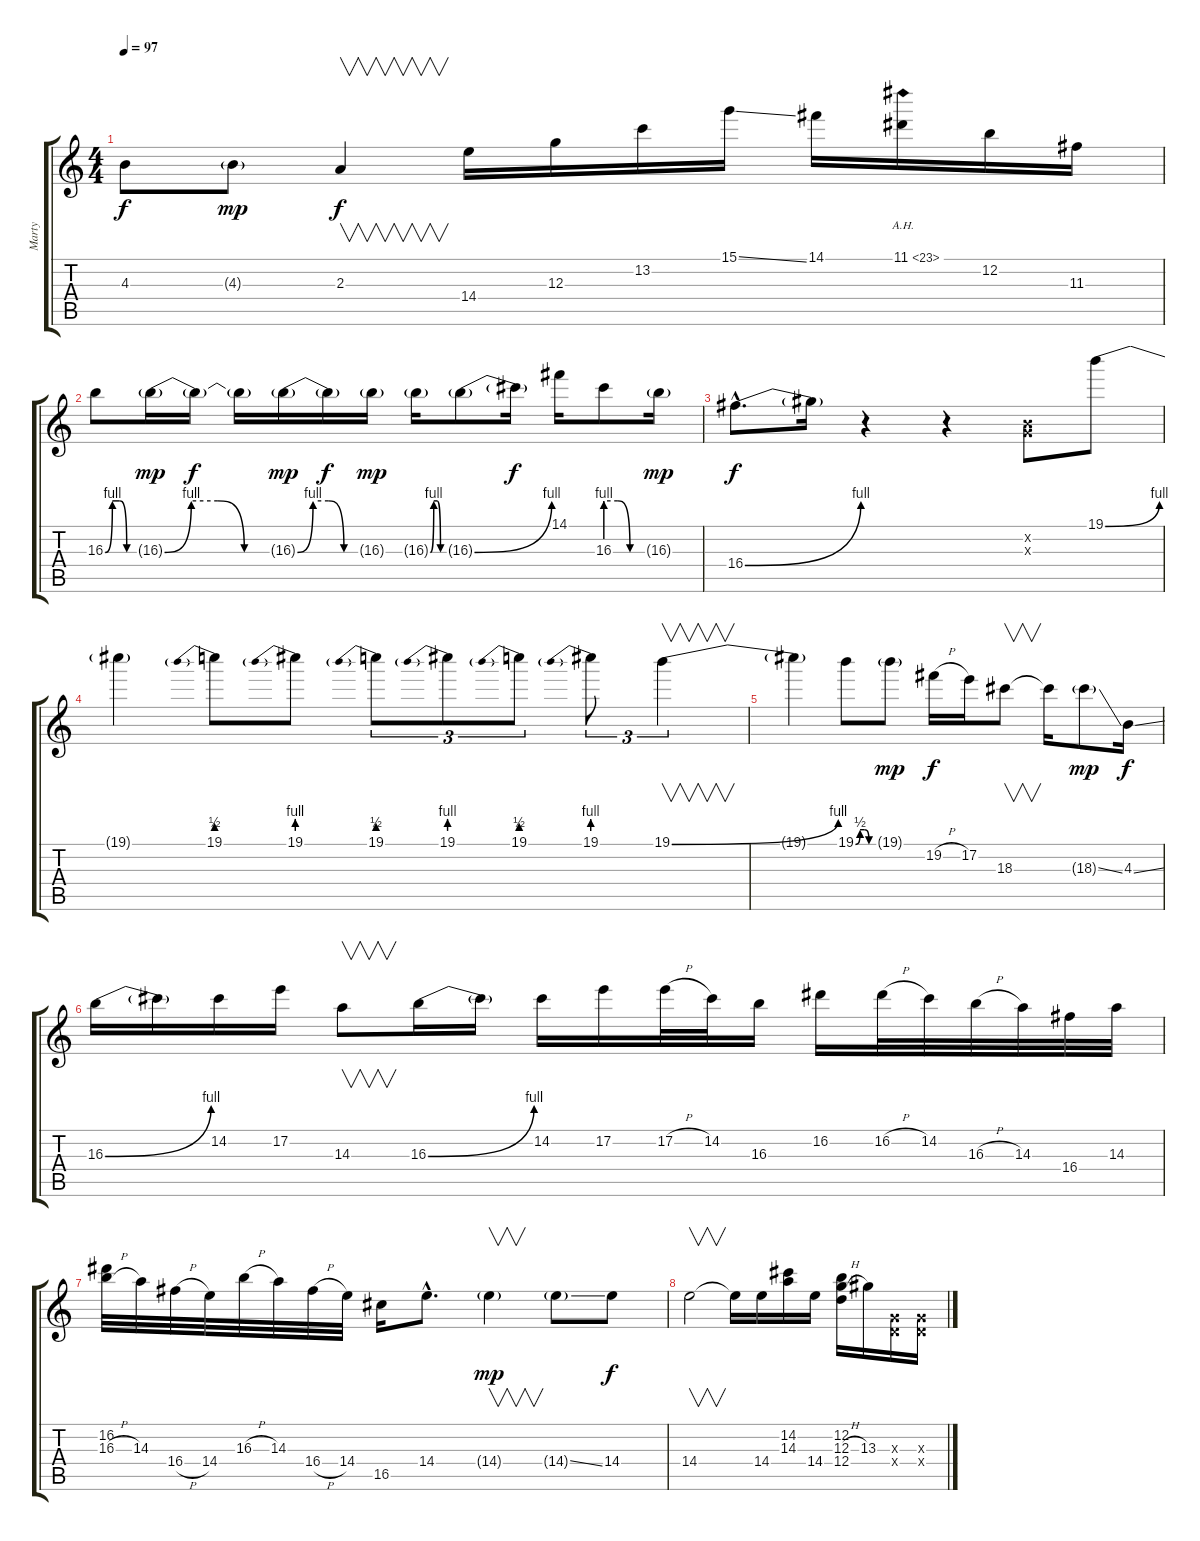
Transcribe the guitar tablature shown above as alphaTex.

\track ("Marty " "Marty ") {instrument distortionguitar}
\staff {score tabs}
\tuning (E4 B3 G3 D3 A2 E2) {hide}
\ts (4 4)
\tempo 97
\clef g2
\ks c
4.3{t}.8{dy f} 4.3{g}.8{dy mp} 2.3.4{v dy f} 14.4.16 12.3.16 13.2.16 15.1{ss}.16 14.1.16 11.1{ah 12}.16 12.2.16 11.3.16 |
16.3{be (custom 0 0 15 4 30 4 45 0 60 0)}.8 16.3{be (custom 0 0 15 4 30 4 45 0 60 0) g}.16{dy mp} 16.3{t}.16{dy f} 16.3{t}.16 16.3{be (custom 0 0 15 4 30 4 45 0 60 0) g}.16{dy mp} 16.3{t}.16{dy f} 16.3{g}.16{dy mp} 16.3{be (custom 0 0 15 4 30 4 45 0 60 0) g}.16 16.3{be (bend 0 0 60 4) g}.8 16.3{t}.16{dy f} 14.1.16 16.3{be (custom 0 4 20 4 40 0 60 0)}.8 16.3{g}.16{dy mp} |
16.4{be (bend 0 0 60 4) hac}.8{d dy f} 16.4{t}.16 r.4 r.4 (0.2{x} 0.3{x}).8 19.1{be (bend 0 0 60 4)}.8 |
19.1{t}.4 19.1{be (prebend 0 2 60 2)}.8 19.1{be (prebend 0 4 60 4)}.8 19.1{be (prebend 0 2 60 2)}.8{tu (3 2)} 19.1{be (prebend 0 4 60 4)}.8{tu (3 2)} 19.1{be (prebend 0 2 60 2)}.8{tu (3 2)} 19.1{be (prebend 0 4 60 4)}.8{tu (3 2)} 19.1{be (bend 0 0 60 4)}.4{v tu (3 2)} |
19.1{t}.4 19.1{be (custom 0 0 15 2 30 2 45 0 60 0)}.8 19.1{g}.8{dy mp} 19.2{h}.16{dy f} 17.2.16 18.3.8{v} 18.3{t}.16 18.3{ss g}.8{dy mp} 4.3{ss}.16{dy f} |
16.3{be (bend 0 0 60 4)}.16 16.3{t}.16 14.2.16 17.2.16 14.3.8{v} 16.3{be (bend 0 0 60 4)}.16 16.3{t}.16 14.2.16 17.2.16 17.2{h}.32 14.2.32 16.3.16 16.2.16 16.2{h}.32 14.2.32 16.3{h}.32 14.3.32 16.4.32 14.3.32 |
(16.2 16.3{h}).32 14.3.32 16.4{h}.32 14.4.32 16.3{h}.32 14.3.32 16.4{h}.32 14.4.32 16.5.16 14.4{hac}.8{d} 14.4{g}.4{v dy mp} 14.4{ss g}.8 14.4.8{dy f} |
14.4.2{v} 14.4{t}.16 14.4.16 (14.2 14.3).16 14.4.16 (12.2 12.3{h} 12.4).16 13.3.16 (0.3{x} 0.4{x}).16 (0.3{x} 0.4{x}).16
